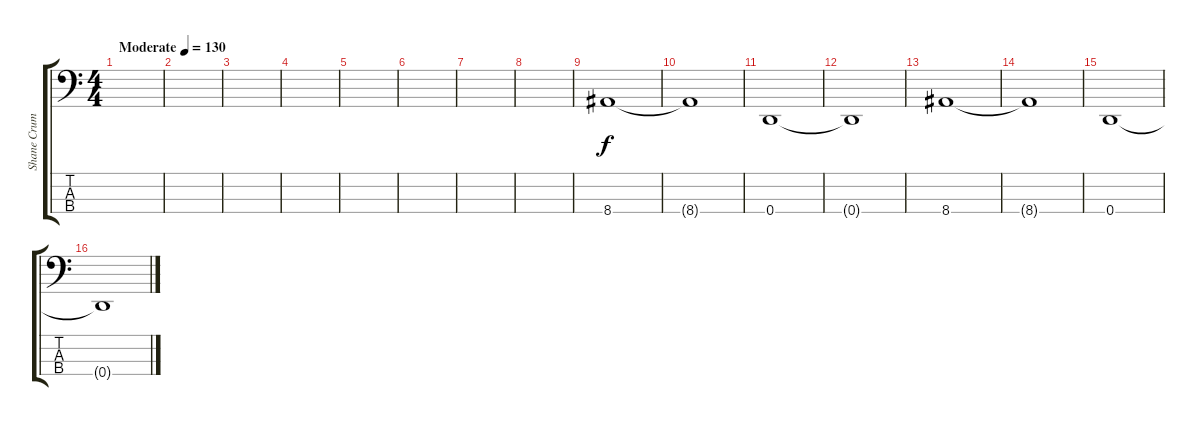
\track ("Shane Crump" "Shane Crum") {instrument electricbassfinger}
\staff {score tabs}
\tuning (G2 D2 A1 D1) {hide}
\ts (4 4)
\tempo (130 "Moderate")
\clef f4
\ks c
|
|
|
|
|
|
|
|
8.4.1 |
8.4{t}.1 |
0.4.1 |
0.4{t}.1 |
8.4.1 |
8.4{t}.1 |
0.4.1 |
0.4{t}.1
